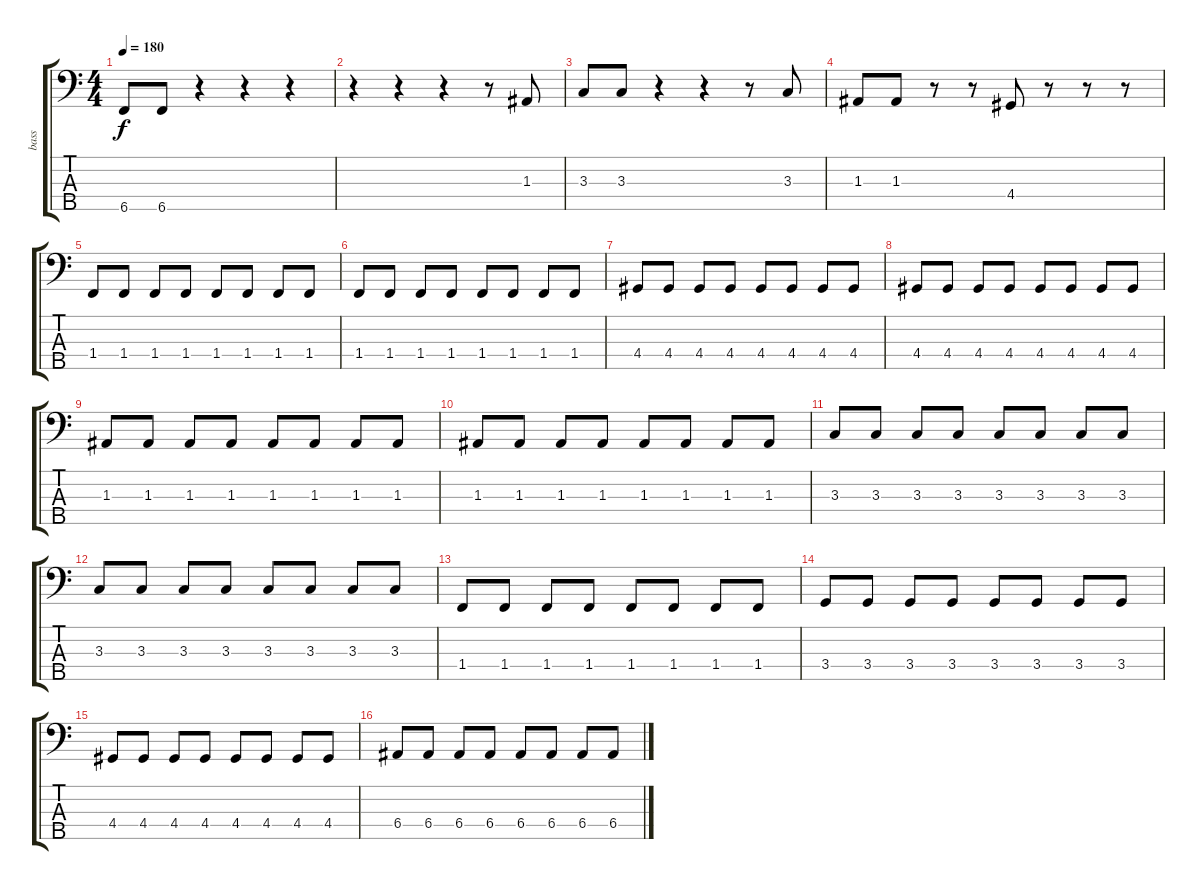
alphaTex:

\track ("bass" "bass") {instrument electricbassfinger}
\staff {score tabs}
\tuning (G2 D2 A1 E1 B0) {hide}
\ts (4 4)
\tempo 180
\clef f4
\ks c
6.5.8{dy f} 6.5.8 r.4 r.4 r.4 |
r.4 r.4 r.4 r.8 1.3.8 |
3.3.8 3.3.8 r.4 r.4 r.8 3.3.8 |
1.3.8 1.3.8 r.8 r.8 4.4.8 r.8 r.8 r.8 |
1.4.8 1.4.8 1.4.8 1.4.8 1.4.8 1.4.8 1.4.8 1.4.8 |
1.4.8 1.4.8 1.4.8 1.4.8 1.4.8 1.4.8 1.4.8 1.4.8 |
4.4.8 4.4.8 4.4.8 4.4.8 4.4.8 4.4.8 4.4.8 4.4.8 |
4.4.8 4.4.8 4.4.8 4.4.8 4.4.8 4.4.8 4.4.8 4.4.8 |
1.3.8 1.3.8 1.3.8 1.3.8 1.3.8 1.3.8 1.3.8 1.3.8 |
1.3.8 1.3.8 1.3.8 1.3.8 1.3.8 1.3.8 1.3.8 1.3.8 |
3.3.8 3.3.8 3.3.8 3.3.8 3.3.8 3.3.8 3.3.8 3.3.8 |
3.3.8 3.3.8 3.3.8 3.3.8 3.3.8 3.3.8 3.3.8 3.3.8 |
1.4.8 1.4.8 1.4.8 1.4.8 1.4.8 1.4.8 1.4.8 1.4.8 |
3.4.8 3.4.8 3.4.8 3.4.8 3.4.8 3.4.8 3.4.8 3.4.8 |
4.4.8 4.4.8 4.4.8 4.4.8 4.4.8 4.4.8 4.4.8 4.4.8 |
6.4.8 6.4.8 6.4.8 6.4.8 6.4.8 6.4.8 6.4.8 6.4.8
